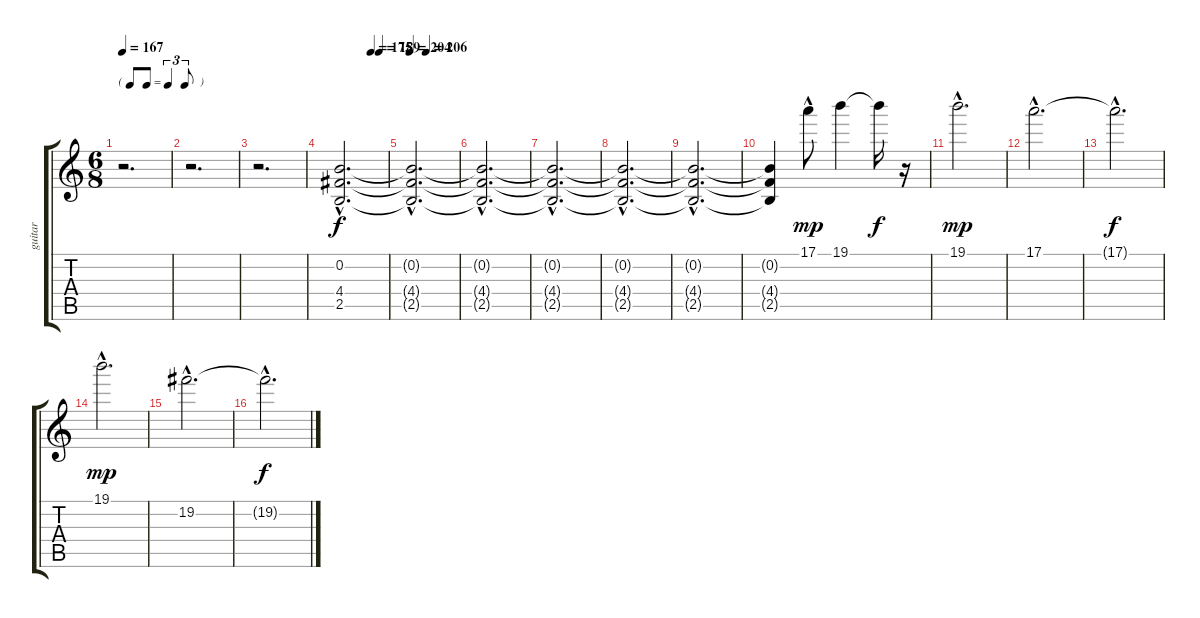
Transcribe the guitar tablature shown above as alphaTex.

\track ("guitar" "guitar") {instrument distortionguitar}
\staff {score tabs}
\tuning (E4 B3 G3 D3 A2 E2) {hide}
\ts (6 8)
\tf triplet8th
\tempo 167
\clef g2
\ks c
r.2{d dy f} |
r.2{d} |
r.2{d} |
\tempo (175 0.6666666666666666)
\tempo (189 0.8333333333333334)
(0.2{hac} 4.4{hac} 2.5{hac}).2{d volume 12} |
\tempo 204
\tempo (206 0.3333333333333333)
(0.2{hac t} 4.4{hac t} 2.5{hac t}).2{d} |
(0.2{hac t} 4.4{hac t} 2.5{hac t}).2{d} |
(0.2{hac t} 4.4{hac t} 2.5{hac t}).2{d} |
(0.2{hac t} 4.4{hac t} 2.5{hac t}).2{d} |
(0.2{hac t} 4.4{hac t} 2.5{hac t}).2{d} |
(0.2{t} 4.4{t} 2.5{t}).4 17.1{hac}.8{dy mp} 19.1.4 19.1{t}.16{dy f} r.16 |
19.1{hac}.2{d dy mp} |
17.1{hac}.2{d} |
17.1{hac t}.2{d dy f} |
19.1{hac}.2{d dy mp} |
19.2{hac}.2{d} |
19.2{hac t}.2{d dy f}
